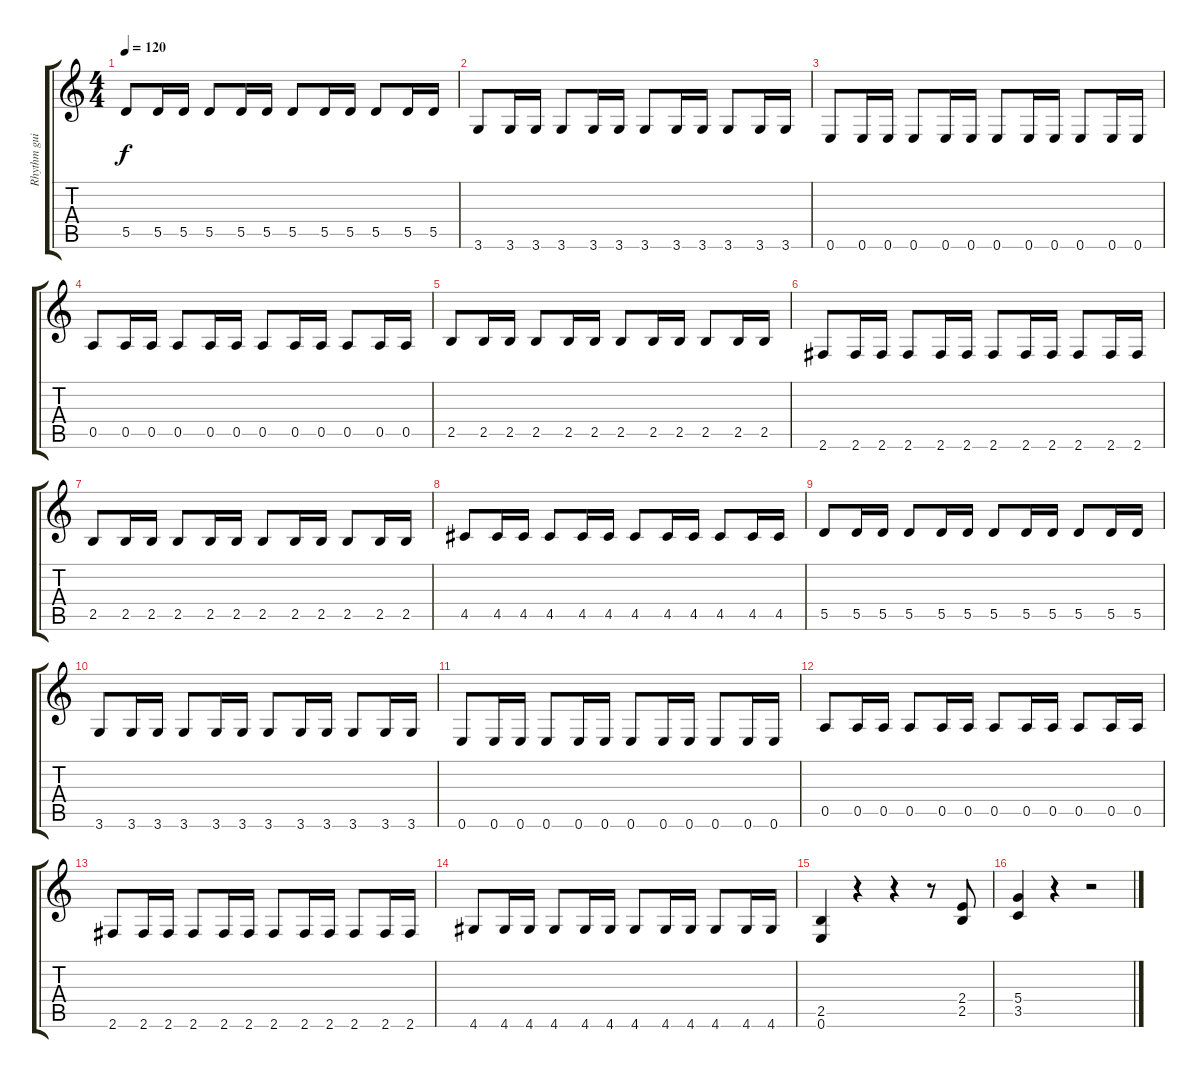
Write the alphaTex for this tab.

\track ("Rhythm guitar" "Rhythm gui") {instrument overdrivenguitar}
\staff {score tabs}
\tuning (E4 B3 G3 D3 A2 E2) {hide}
\ts (4 4)
\tempo 120
\clef g2
\ks c
5.5.8{dy f} 5.5.16 5.5.16 5.5.8 5.5.16 5.5.16 5.5.8 5.5.16 5.5.16 5.5.8 5.5.16 5.5.16 |
3.6.8 3.6.16 3.6.16 3.6.8 3.6.16 3.6.16 3.6.8 3.6.16 3.6.16 3.6.8 3.6.16 3.6.16 |
0.6.8 0.6.16 0.6.16 0.6.8 0.6.16 0.6.16 0.6.8 0.6.16 0.6.16 0.6.8 0.6.16 0.6.16 |
0.5.8 0.5.16 0.5.16 0.5.8 0.5.16 0.5.16 0.5.8 0.5.16 0.5.16 0.5.8 0.5.16 0.5.16 |
2.5.8 2.5.16 2.5.16 2.5.8 2.5.16 2.5.16 2.5.8 2.5.16 2.5.16 2.5.8 2.5.16 2.5.16 |
2.6.8 2.6.16 2.6.16 2.6.8 2.6.16 2.6.16 2.6.8 2.6.16 2.6.16 2.6.8 2.6.16 2.6.16 |
2.5.8 2.5.16 2.5.16 2.5.8 2.5.16 2.5.16 2.5.8 2.5.16 2.5.16 2.5.8 2.5.16 2.5.16 |
4.5.8 4.5.16 4.5.16 4.5.8 4.5.16 4.5.16 4.5.8 4.5.16 4.5.16 4.5.8 4.5.16 4.5.16 |
5.5.8 5.5.16 5.5.16 5.5.8 5.5.16 5.5.16 5.5.8 5.5.16 5.5.16 5.5.8 5.5.16 5.5.16 |
3.6.8 3.6.16 3.6.16 3.6.8 3.6.16 3.6.16 3.6.8 3.6.16 3.6.16 3.6.8 3.6.16 3.6.16 |
0.6.8 0.6.16 0.6.16 0.6.8 0.6.16 0.6.16 0.6.8 0.6.16 0.6.16 0.6.8 0.6.16 0.6.16 |
0.5.8 0.5.16 0.5.16 0.5.8 0.5.16 0.5.16 0.5.8 0.5.16 0.5.16 0.5.8 0.5.16 0.5.16 |
2.6.8 2.6.16 2.6.16 2.6.8 2.6.16 2.6.16 2.6.8 2.6.16 2.6.16 2.6.8 2.6.16 2.6.16 |
4.6.8 4.6.16 4.6.16 4.6.8 4.6.16 4.6.16 4.6.8 4.6.16 4.6.16 4.6.8 4.6.16 4.6.16 |
(2.5 0.6).4{volume 10} r.4 r.4 r.8 (2.4 2.5).8 |
(5.4 3.5).4 r.4 r.2
